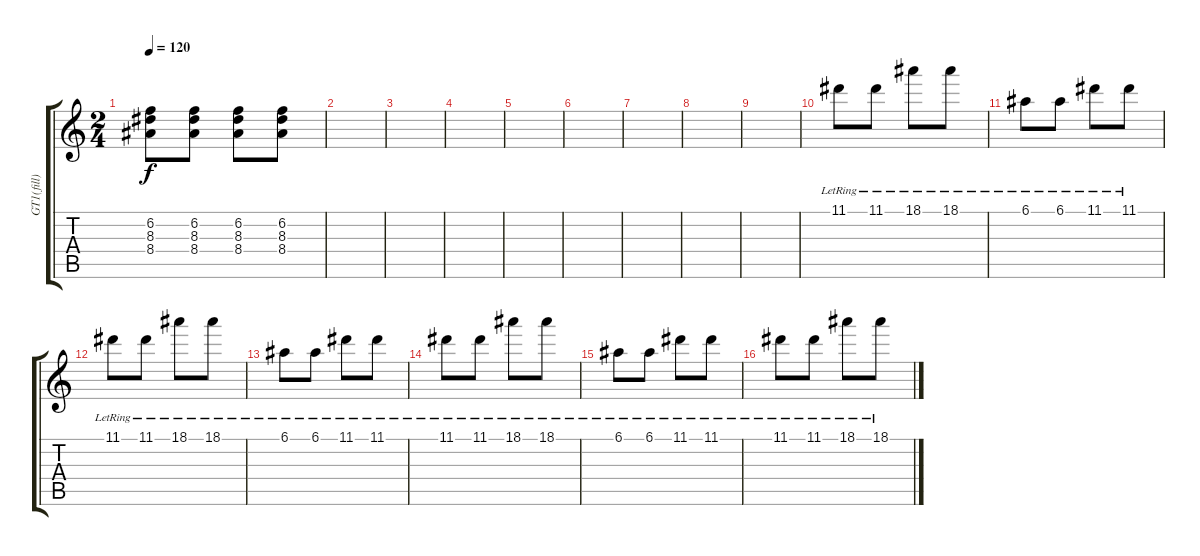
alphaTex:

\track ("GT1(fill)" "GT1(fill)") {instrument overdrivenguitar}
\staff {score tabs}
\tuning (E4 B3 G3 D3 A2 E2) {hide}
\ts (2 4)
\tempo 120
\clef g2
\ks c
(6.2 8.3 8.4).8{dy f} (6.2 8.3 8.4).8 (6.2 8.3 8.4).8 (6.2 8.3 8.4).8 |
|
|
|
|
|
|
|
|
11.1{lr}.8{instrument orchestralharp} 11.1{lr}.8 18.1{lr}.8 18.1{lr}.8 |
6.1{lr}.8 6.1{lr}.8 11.1{lr}.8 11.1{lr}.8 |
11.1{lr}.8 11.1{lr}.8 18.1{lr}.8 18.1{lr}.8 |
6.1{lr}.8 6.1{lr}.8 11.1{lr}.8 11.1{lr}.8 |
11.1{lr}.8{instrument orchestralharp} 11.1{lr}.8 18.1{lr}.8 18.1{lr}.8 |
6.1{lr}.8 6.1{lr}.8 11.1{lr}.8 11.1{lr}.8 |
11.1{lr}.8 11.1{lr}.8 18.1{lr}.8 18.1{lr}.8
